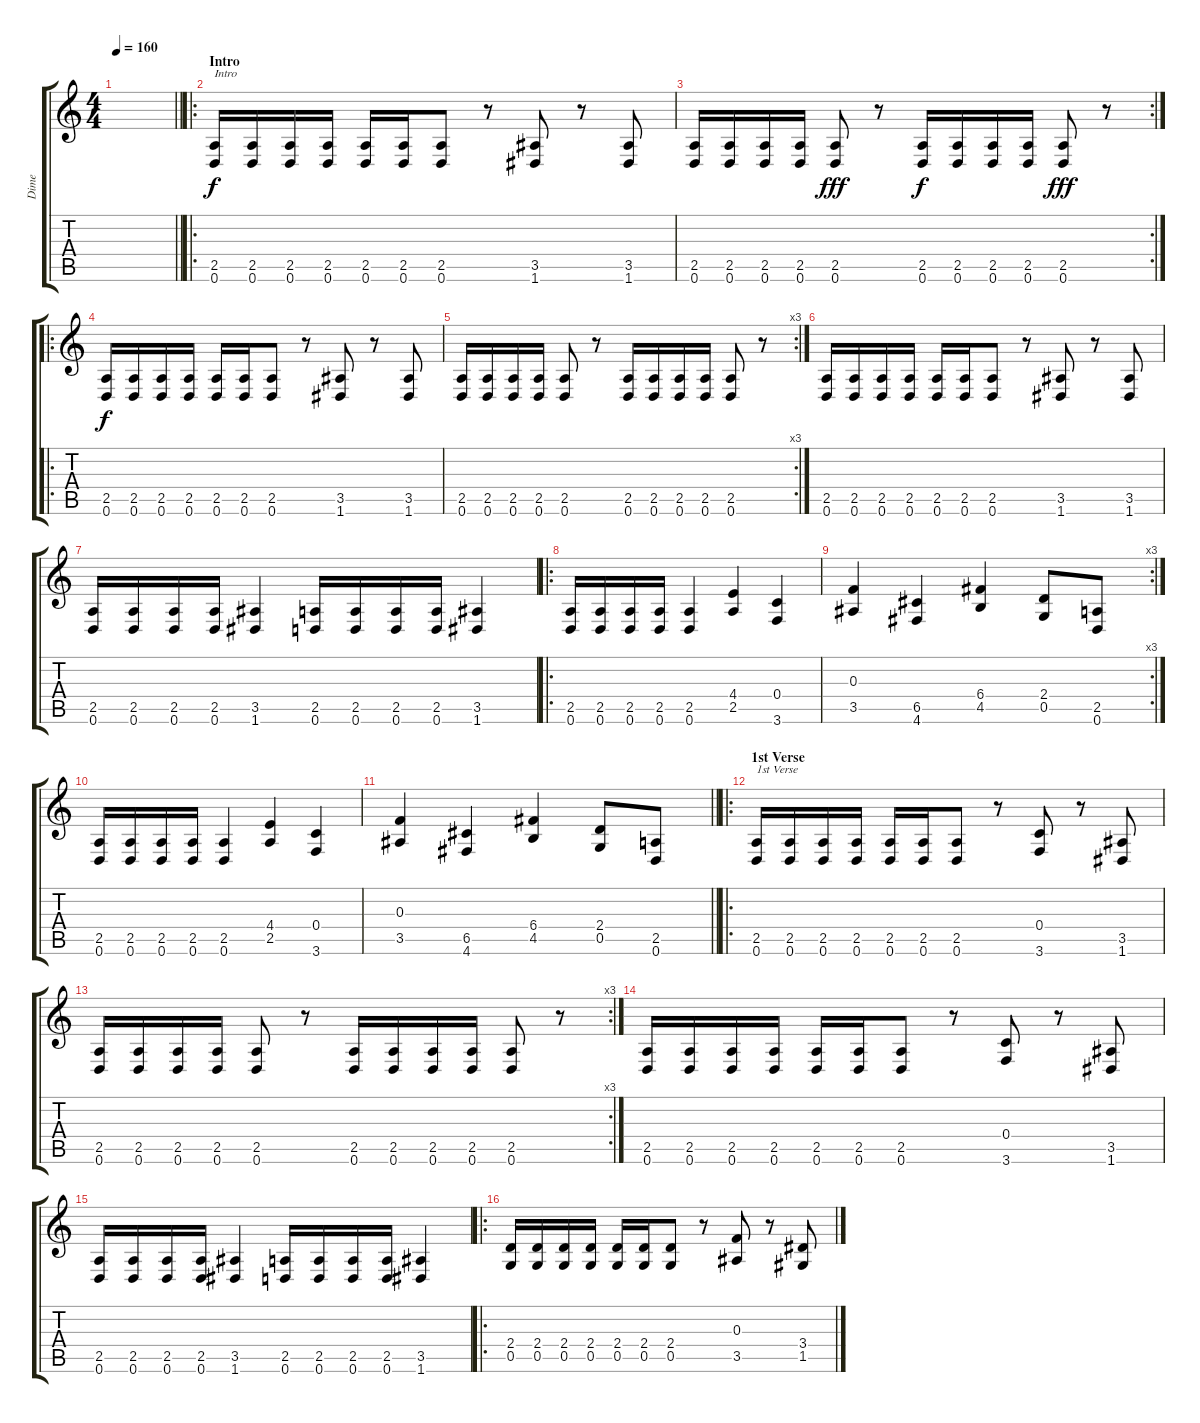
\track ("Dime" "Dime") {instrument distortionguitar}
\staff {score tabs}
\tuning (D4 A3 F3 C3 G2 D2) {hide}
\ts (4 4)
\tempo 160
\clef g2
\barLineRight lightlight
\ks c
|
\ro
\section ("" "Intro")
(2.5 0.6).16{txt "Intro"} (2.5 0.6).16 (2.5 0.6).16 (2.5 0.6).16 (2.5 0.6).16 (2.5 0.6).16 (2.5 0.6).8 r.8 (3.5 1.6).8 r.8 (3.5 1.6).8 |
\rc 2
(2.5 0.6).16 (2.5 0.6).16 (2.5 0.6).16 (2.5 0.6).16 (2.5 0.6).8{dy fff balance 16} r.8{balance 8} (2.5 0.6).16{dy f} (2.5 0.6).16 (2.5 0.6).16 (2.5 0.6).16 (2.5 0.6).8{dy fff balance 16} r.8{balance 8} |
\ro
(2.5 0.6).16{dy f} (2.5 0.6).16 (2.5 0.6).16 (2.5 0.6).16 (2.5 0.6).16 (2.5 0.6).16 (2.5 0.6).8 r.8 (3.5 1.6).8 r.8 (3.5 1.6).8 |
\rc 3
(2.5 0.6).16 (2.5 0.6).16 (2.5 0.6).16 (2.5 0.6).16 (2.5 0.6).8 r.8 (2.5 0.6).16 (2.5 0.6).16 (2.5 0.6).16 (2.5 0.6).16 (2.5 0.6).8 r.8 |
(2.5 0.6).16 (2.5 0.6).16 (2.5 0.6).16 (2.5 0.6).16 (2.5 0.6).16 (2.5 0.6).16 (2.5 0.6).8 r.8 (3.5 1.6).8 r.8 (3.5 1.6).8 |
(2.5 0.6).16 (2.5 0.6).16 (2.5 0.6).16 (2.5 0.6).16 (3.5 1.6).4 (2.5 0.6).16 (2.5 0.6).16 (2.5 0.6).16 (2.5 0.6).16 (3.5 1.6).4 |
\ro
(2.5 0.6).16 (2.5 0.6).16 (2.5 0.6).16 (2.5 0.6).16 (2.5 0.6).4 (4.4 2.5).4 (0.4 3.6).4 |
\rc 3
(0.3 3.5).4 (6.5 4.6).4 (6.4 4.5).4 (2.4 0.5).8 (2.5 0.6).8 |
(2.5 0.6).16 (2.5 0.6).16 (2.5 0.6).16 (2.5 0.6).16 (2.5 0.6).4 (4.4 2.5).4 (0.4 3.6).4 |
\barLineRight lightlight
(0.3 3.5).4 (6.5 4.6).4 (6.4 4.5).4 (2.4 0.5).8 (2.5 0.6).8 |
\ro
\section ("" "1st Verse")
(2.5 0.6).16{txt "1st Verse"} (2.5 0.6).16 (2.5 0.6).16 (2.5 0.6).16 (2.5 0.6).16 (2.5 0.6).16 (2.5 0.6).8 r.8 (0.4 3.6).8 r.8 (3.5 1.6).8 |
\rc 3
(2.5 0.6).16 (2.5 0.6).16 (2.5 0.6).16 (2.5 0.6).16 (2.5 0.6).8 r.8 (2.5 0.6).16 (2.5 0.6).16 (2.5 0.6).16 (2.5 0.6).16 (2.5 0.6).8 r.8 |
(2.5 0.6).16 (2.5 0.6).16 (2.5 0.6).16 (2.5 0.6).16 (2.5 0.6).16 (2.5 0.6).16 (2.5 0.6).8 r.8 (0.4 3.6).8 r.8 (3.5 1.6).8 |
(2.5 0.6).16 (2.5 0.6).16 (2.5 0.6).16 (2.5 0.6).16 (3.5 1.6).4 (2.5 0.6).16 (2.5 0.6).16 (2.5 0.6).16 (2.5 0.6).16 (3.5 1.6).4 |
\ro
(2.4 0.5).16 (2.4 0.5).16 (2.4 0.5).16 (2.4 0.5).16 (2.4 0.5).16 (2.4 0.5).16 (2.4 0.5).8 r.8 (0.3 3.5).8 r.8 (3.4 1.5).8
